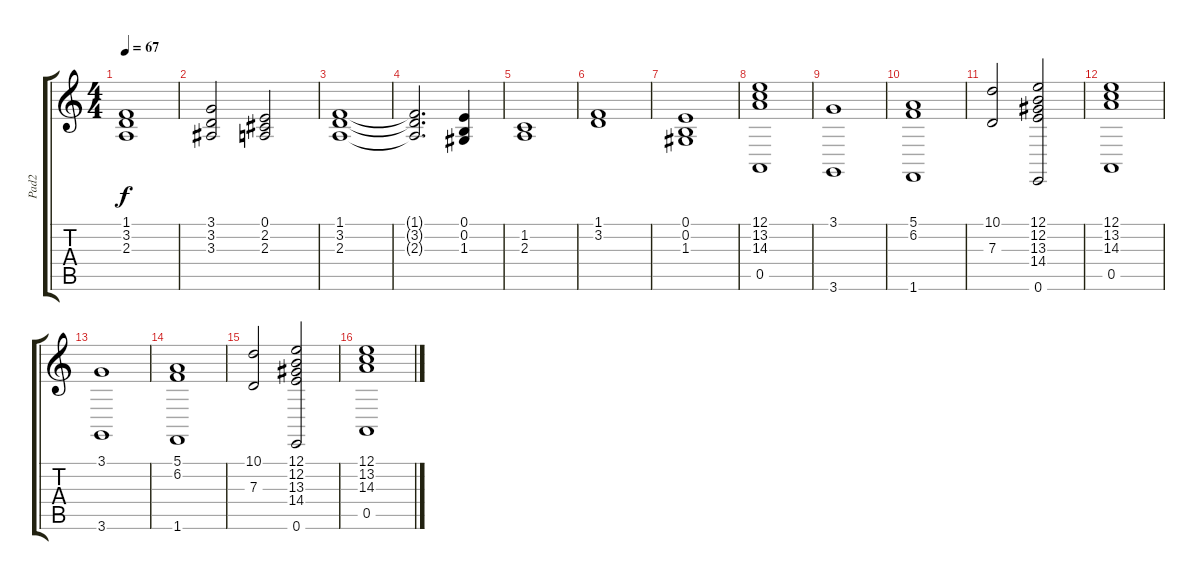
\track ("Pad2" "Pad2") {instrument stringensemble2}
\staff {score tabs}
\tuning (E4 B3 G3 D3 A2 E2) {hide}
\ts (4 4)
\tempo 67
\clef g2
\ks c
(1.1 3.2 2.3).1{dy f} |
(3.1 3.2 3.3).2 (0.1 2.2 2.3).2 |
(1.1 3.2 2.3).1 |
(1.1{t} 3.2{t} 2.3{t}).2{d} (0.1 0.2 1.3).4 |
(1.2 2.3).1 |
(1.1 3.2).1 |
(0.1 0.2 1.3).1 |
(12.1 13.2 14.3 0.5).1 |
(3.1 3.6).1 |
(5.1 6.2 1.6).1 |
(10.1 7.3).2 (12.1 12.2 13.3 14.4 0.6).2 |
(12.1 13.2 14.3 0.5).1 |
(3.1 3.6).1 |
(5.1 6.2 1.6).1 |
(10.1 7.3).2 (12.1 12.2 13.3 14.4 0.6).2 |
(12.1 13.2 14.3 0.5).1
